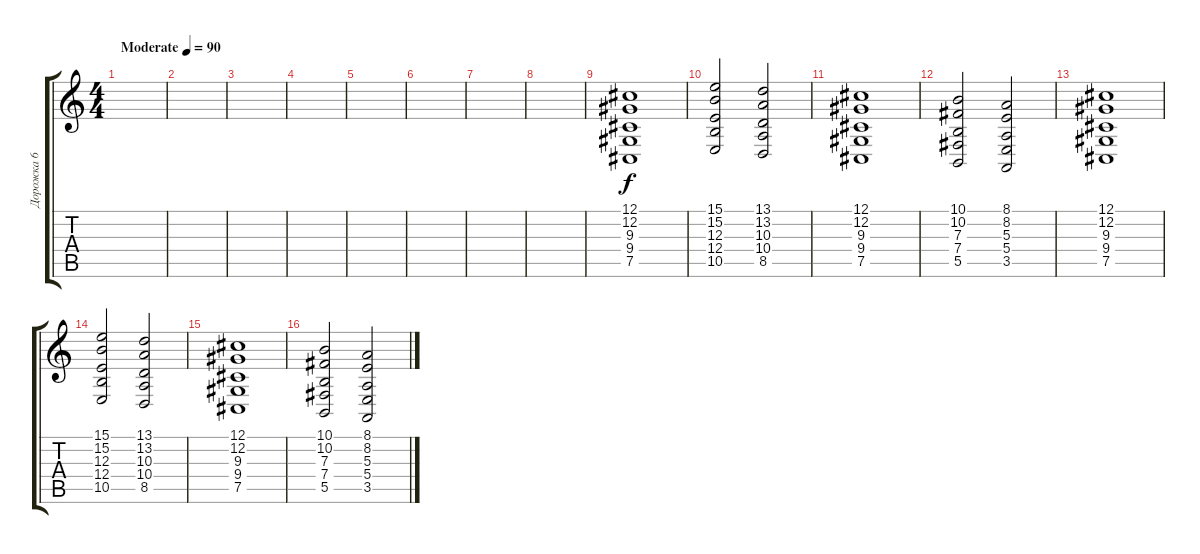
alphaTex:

\track ("Дорожка 6" "Дорожка 6") {instrument stringensemble2}
\staff {score tabs}
\tuning (Db4 Ab3 E3 B2 Gb2 Db2) {hide}
\ts (4 4)
\tempo (90 "Moderate")
\clef g2
\ks c
|
|
|
|
|
|
|
|
(12.1 12.2 9.3 9.4 7.5).1 |
(15.1 15.2 12.3 12.4 10.5).2 (13.1 13.2 10.3 10.4 8.5).2 |
(12.1 12.2 9.3 9.4 7.5).1 |
(10.1 10.2 7.3 7.4 5.5).2 (8.1 8.2 5.3 5.4 3.5).2 |
(12.1 12.2 9.3 9.4 7.5).1 |
(15.1 15.2 12.3 12.4 10.5).2 (13.1 13.2 10.3 10.4 8.5).2 |
(12.1 12.2 9.3 9.4 7.5).1 |
(10.1 10.2 7.3 7.4 5.5).2 (8.1 8.2 5.3 5.4 3.5).2
